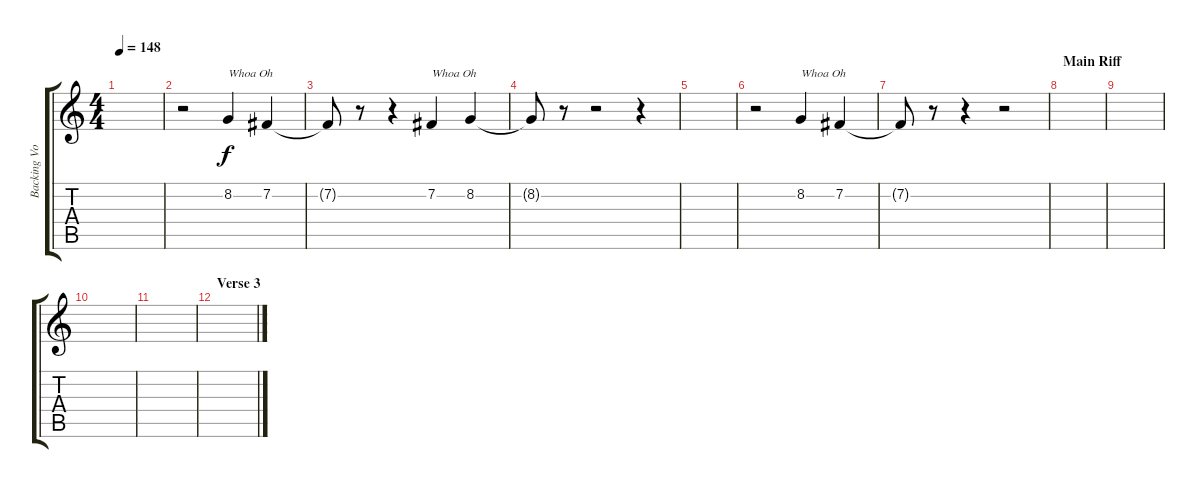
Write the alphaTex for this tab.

\track ("Backing Vox 3" "Backing Vo") {instrument lead1square}
\staff {score tabs}
\tuning (E4 B3 G3 D3 A2 E2) {hide}
\ts (4 4)
\tempo 148
\clef g2
\ks c
|
r.2 8.2.4{txt "Whoa Oh"} 7.2.4 |
7.2{t}.8 r.8 r.4 7.2.4{txt "Whoa Oh"} 8.2.4 |
8.2{t}.8 r.8 r.2 r.4 |
|
r.2 8.2.4{txt "Whoa Oh"} 7.2.4 |
7.2{t}.8 r.8 r.4 r.2 |
\section ("" "Main Riff")
|
|
|
|
\section ("" "Verse 3")
